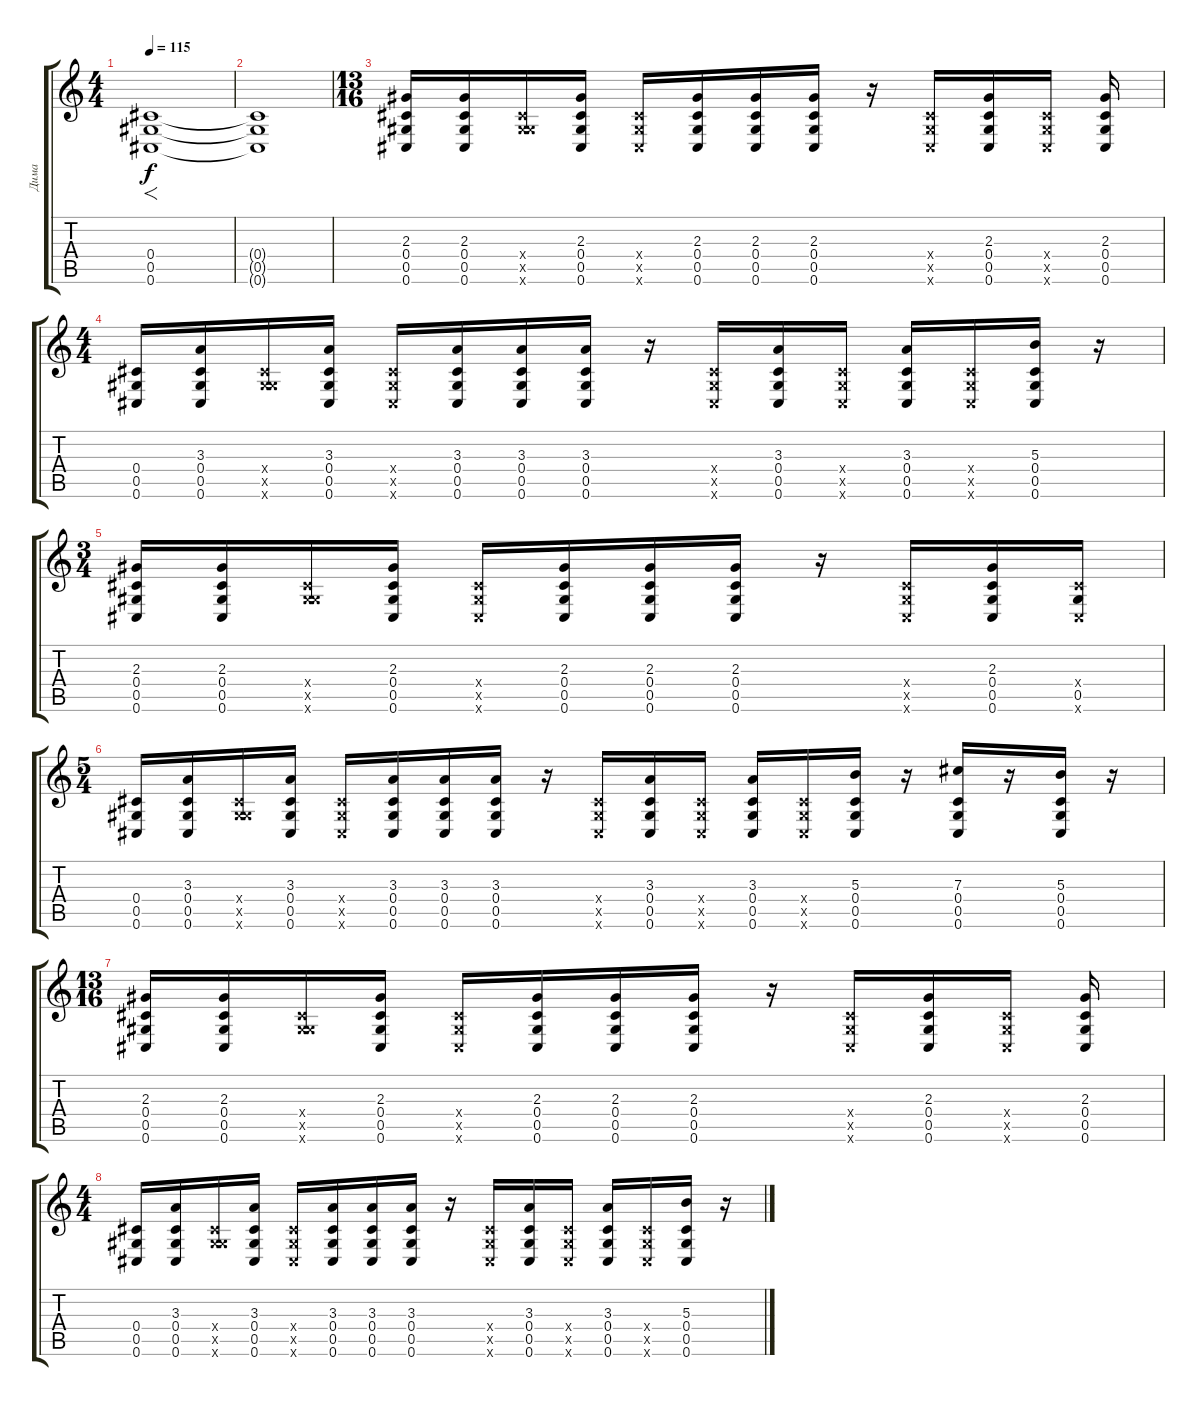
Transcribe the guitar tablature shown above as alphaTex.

\track ("Дима" "Дима") {instrument distortionguitar}
\staff {score tabs}
\tuning (Eb4 Bb3 Gb3 Db3 Ab2 Db2) {hide}
\ts (4 4)
\tempo 115
\clef g2
\ks c
(0.4 0.5 0.6).1{f dy f instrument distortionguitar} |
(0.4{t} 0.5{t} 0.6{t}).1 |
\ts (13 16)
(2.3 0.4 0.5 0.6).16 (2.3 0.4 0.5 0.6).16 (0.4{x} 0.5{x} 7.6{x}).16 (2.3 0.4 0.5 0.6).16 (0.4{x} 0.5{x} 0.6{x}).16 (2.3 0.4 0.5 0.6).16 (2.3 0.4 0.5 0.6).16 (2.3 0.4 0.5 0.6).16 r.16 (0.4{x} 0.5{x} 0.6{x}).16 (2.3 0.4 0.5 0.6).16 (0.4{x} 0.5{x} 0.6{x}).16 (2.3 0.4 0.5 0.6).16 |
\ts (4 4)
(0.4 0.5 0.6).16 (3.3 0.4 0.5 0.6).16 (0.4{x} 0.5{x} 7.6{x}).16 (3.3 0.4 0.5 0.6).16 (0.4{x} 0.5{x} 0.6{x}).16 (3.3 0.4 0.5 0.6).16 (3.3 0.4 0.5 0.6).16 (3.3 0.4 0.5 0.6).16 r.16 (0.4{x} 0.5{x} 0.6{x}).16 (3.3 0.4 0.5 0.6).16 (0.4{x} 0.5{x} 0.6{x}).16 (3.3 0.4 0.5 0.6).16 (0.4{x} 0.5{x} 0.6{x}).16 (5.3 0.4 0.5 0.6).16 r.16 |
\ts (3 4)
(2.3 0.4 0.5 0.6).16 (2.3 0.4 0.5 0.6).16 (0.4{x} 0.5{x} 7.6{x}).16 (2.3 0.4 0.5 0.6).16 (0.4{x} 0.5{x} 0.6{x}).16 (2.3 0.4 0.5 0.6).16 (2.3 0.4 0.5 0.6).16 (2.3 0.4 0.5 0.6).16 r.16 (0.4{x} 0.5{x} 0.6{x}).16 (2.3 0.4 0.5 0.6).16 (0.4{x} 0.5 0.6{x}).16 |
\ts (5 4)
(0.4 0.5 0.6).16 (3.3 0.4 0.5 0.6).16 (0.4{x} 0.5{x} 7.6{x}).16 (3.3 0.4 0.5 0.6).16 (0.4{x} 0.5{x} 0.6{x}).16 (3.3 0.4 0.5 0.6).16 (3.3 0.4 0.5 0.6).16 (3.3 0.4 0.5 0.6).16 r.16 (0.4{x} 0.5{x} 0.6{x}).16 (3.3 0.4 0.5 0.6).16 (0.4{x} 0.5{x} 0.6{x}).16 (3.3 0.4 0.5 0.6).16 (0.4{x} 0.5{x} 0.6{x}).16 (5.3 0.4 0.5 0.6).16 r.16 (7.3 0.4 0.5 0.6).16 r.16 (5.3 0.4 0.5 0.6).16 r.16 |
\ts (13 16)
(2.3 0.4 0.5 0.6).16 (2.3 0.4 0.5 0.6).16 (0.4{x} 0.5{x} 7.6{x}).16 (2.3 0.4 0.5 0.6).16 (0.4{x} 0.5{x} 0.6{x}).16 (2.3 0.4 0.5 0.6).16 (2.3 0.4 0.5 0.6).16 (2.3 0.4 0.5 0.6).16 r.16 (0.4{x} 0.5{x} 0.6{x}).16 (2.3 0.4 0.5 0.6).16 (0.4{x} 0.5{x} 0.6{x}).16 (2.3 0.4 0.5 0.6).16 |
\ts (4 4)
(0.4 0.5 0.6).16 (3.3 0.4 0.5 0.6).16 (0.4{x} 0.5{x} 7.6{x}).16 (3.3 0.4 0.5 0.6).16 (0.4{x} 0.5{x} 0.6{x}).16 (3.3 0.4 0.5 0.6).16 (3.3 0.4 0.5 0.6).16 (3.3 0.4 0.5 0.6).16 r.16 (0.4{x} 0.5{x} 0.6{x}).16 (3.3 0.4 0.5 0.6).16 (0.4{x} 0.5{x} 0.6{x}).16 (3.3 0.4 0.5 0.6).16 (0.4{x} 0.5{x} 0.6{x}).16 (5.3 0.4 0.5 0.6).16 r.16
